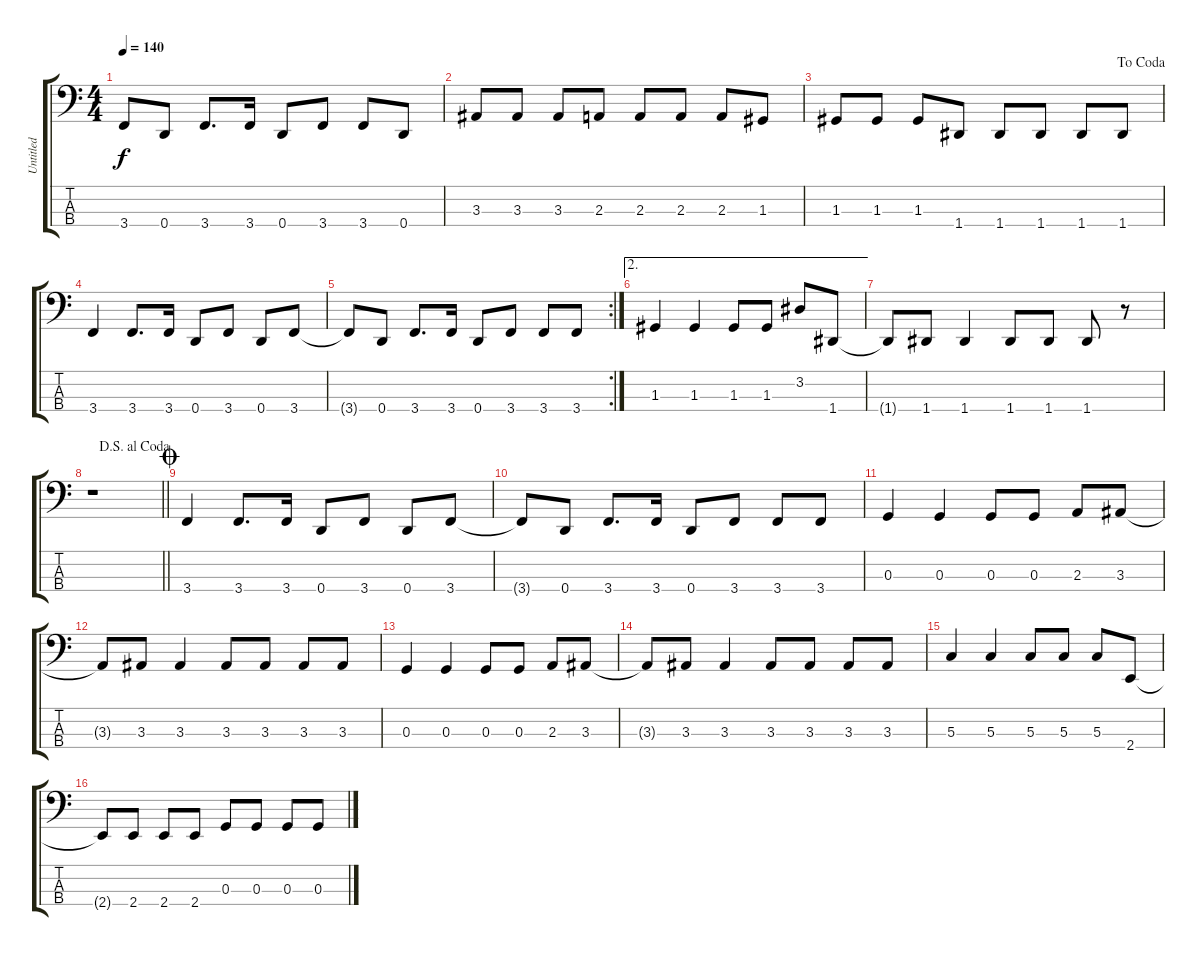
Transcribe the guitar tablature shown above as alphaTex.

\track ("Untitled" "Untitled") {instrument electricbassfinger}
\staff {score tabs}
\tuning (F2 C2 G1 D1) {hide}
\ts (4 4)
\tempo 140
\clef f4
\ks c
3.4{t}.8{dy f} 0.4.8 3.4.8{d} 3.4.16 0.4.8 3.4.8 3.4.8 0.4.8 |
3.3.8 3.3.8 3.3.8 2.3.8 2.3.8 2.3.8 2.3.8 1.3.8 |
\jump dacoda
1.3.8 1.3.8 1.3.8 1.4.8 1.4.8 1.4.8 1.4.8 1.4.8 |
3.4.4 3.4.8{d} 3.4.16 0.4.8 3.4.8 0.4.8 3.4.8 |
\rc 2
3.4{t}.8 0.4.8 3.4.8{d} 3.4.16 0.4.8 3.4.8 3.4.8 3.4.8 |
\ae 2
1.3.4 1.3.4 1.3.8 1.3.8 3.2.8 1.4.8 |
1.4{t}.8 1.4.8 1.4.4 1.4.8 1.4.8 1.4.8 r.8 |
\jump dalsegnoalcoda
\barLineRight lightlight
r.1 |
\jump coda
3.4.4 3.4.8{d} 3.4.16 0.4.8 3.4.8 0.4.8 3.4.8 |
3.4{t}.8 0.4.8 3.4.8{d} 3.4.16 0.4.8 3.4.8 3.4.8 3.4.8 |
0.3.4 0.3.4 0.3.8 0.3.8 2.3.8 3.3.8 |
3.3{t}.8 3.3.8 3.3.4 3.3.8 3.3.8 3.3.8 3.3.8 |
0.3.4 0.3.4 0.3.8 0.3.8 2.3.8 3.3.8 |
3.3{t}.8 3.3.8 3.3.4 3.3.8 3.3.8 3.3.8 3.3.8 |
5.3.4 5.3.4 5.3.8 5.3.8 5.3.8 2.4.8 |
2.4{t}.8 2.4.8 2.4.8 2.4.8 0.3.8 0.3.8 0.3.8 0.3.8
